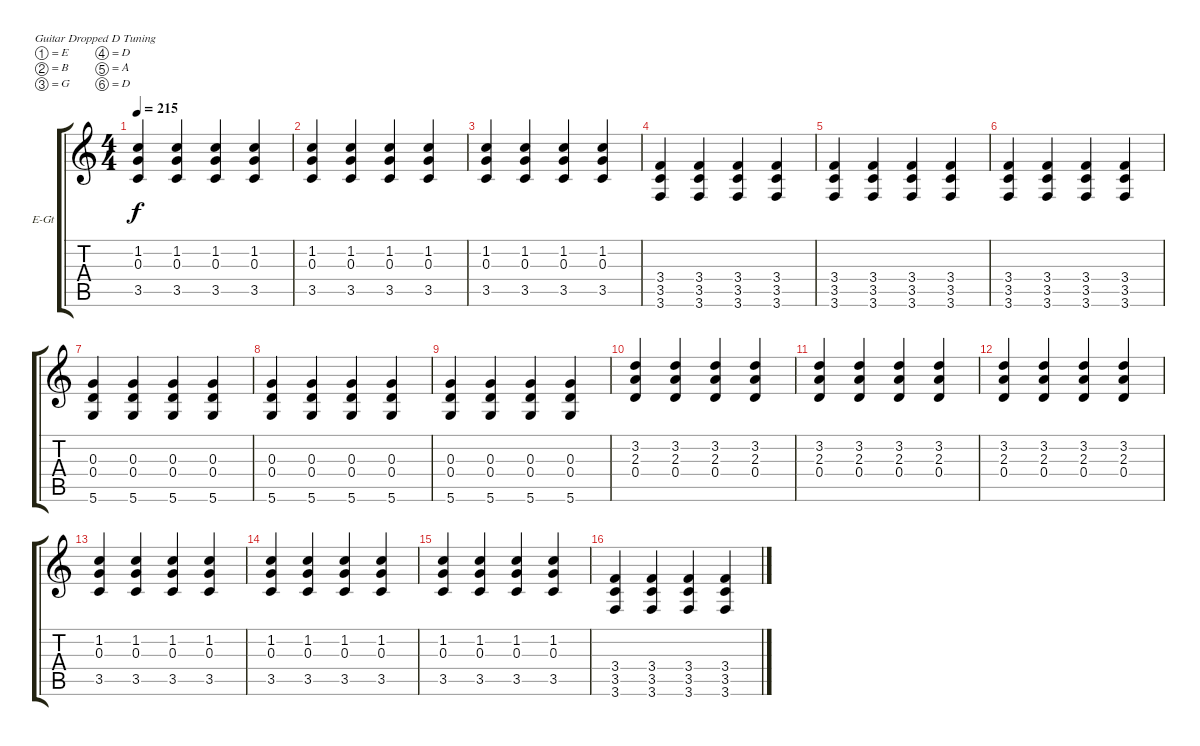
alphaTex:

\bracketExtendMode groupsimilarinstruments
\firstSystemTrackNameOrientation horizontal
\otherSystemsTrackNameOrientation horizontal
\track ("Overdriven-guitar (Richard)" "E-Gt") {instrument overdrivenguitar}
\staff {score tabs}
\tuning (E4 B3 G3 D3 A2 D2)
\ts (4 4)
\tempo 215
\clef g2
\ks c
(1.2 0.3 3.5).4{dy f} (1.2 0.3 3.5).4 (1.2 0.3 3.5).4 (1.2 0.3 3.5).4 |
(1.2 0.3 3.5).4 (1.2 0.3 3.5).4 (1.2 0.3 3.5).4 (1.2 0.3 3.5).4 |
(1.2 0.3 3.5).4 (1.2 0.3 3.5).4 (1.2 0.3 3.5).4 (1.2 0.3 3.5).4 |
(3.4 3.5 3.6).4 (3.4 3.5 3.6).4 (3.4 3.5 3.6).4 (3.4 3.5 3.6).4 |
(3.4 3.5 3.6).4 (3.4 3.5 3.6).4 (3.4 3.5 3.6).4 (3.4 3.5 3.6).4 |
(3.4 3.5 3.6).4 (3.4 3.5 3.6).4 (3.4 3.5 3.6).4 (3.4 3.5 3.6).4 |
(0.3 0.4 5.6).4 (0.3 0.4 5.6).4 (0.3 0.4 5.6).4 (0.3 0.4 5.6).4 |
(0.3 0.4 5.6).4 (0.3 0.4 5.6).4 (0.3 0.4 5.6).4 (0.3 0.4 5.6).4 |
(0.3 0.4 5.6).4 (0.3 0.4 5.6).4 (0.3 0.4 5.6).4 (0.3 0.4 5.6).4 |
(3.2 2.3 0.4).4 (3.2 2.3 0.4).4 (3.2 2.3 0.4).4 (3.2 2.3 0.4).4 |
(3.2 2.3 0.4).4 (3.2 2.3 0.4).4 (3.2 2.3 0.4).4 (3.2 2.3 0.4).4 |
(3.2 2.3 0.4).4 (3.2 2.3 0.4).4 (3.2 2.3 0.4).4 (3.2 2.3 0.4).4 |
(1.2 0.3 3.5).4 (1.2 0.3 3.5).4 (1.2 0.3 3.5).4 (1.2 0.3 3.5).4 |
(1.2 0.3 3.5).4 (1.2 0.3 3.5).4 (1.2 0.3 3.5).4 (1.2 0.3 3.5).4 |
(1.2 0.3 3.5).4 (1.2 0.3 3.5).4 (1.2 0.3 3.5).4 (1.2 0.3 3.5).4 |
(3.4 3.5 3.6).4 (3.4 3.5 3.6).4 (3.4 3.5 3.6).4 (3.4 3.5 3.6).4
